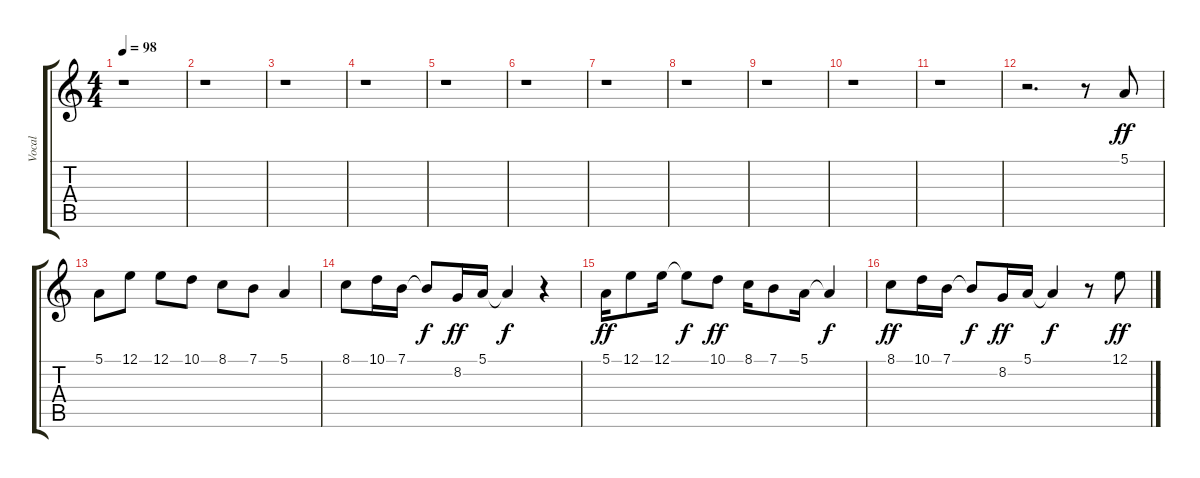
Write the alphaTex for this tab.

\track ("Vocal" "Vocal") {instrument ocarina}
\staff {score tabs}
\tuning (E4 B3 G3 D3 A2 E2) {hide}
\ts (4 4)
\tempo 98
\clef g2
\ks c
r.1{dy ff} |
r.1 |
r.1 |
r.1 |
r.1 |
r.1 |
r.1 |
r.1 |
r.1 |
r.1 |
r.1 |
r.2{d} r.8 5.1.8 |
5.1.8 12.1.8 12.1.8 10.1.8 8.1.8 7.1.8 5.1.4 |
8.1.8 10.1.16 7.1.16 7.1{t}.8{dy f} 8.2.16{dy ff} 5.1.16 5.1{t}.4{dy f} r.4 |
5.1.16{dy ff} 12.1.8 12.1.16 12.1{t}.8{dy f} 10.1.8{dy ff} 8.1.16 7.1.8 5.1.16 5.1{t}.4{dy f} |
8.1.8{dy ff} 10.1.16 7.1.16 7.1{t}.8{dy f} 8.2.16{dy ff} 5.1.16 5.1{t}.4{dy f} r.8 12.1.8{dy ff}
